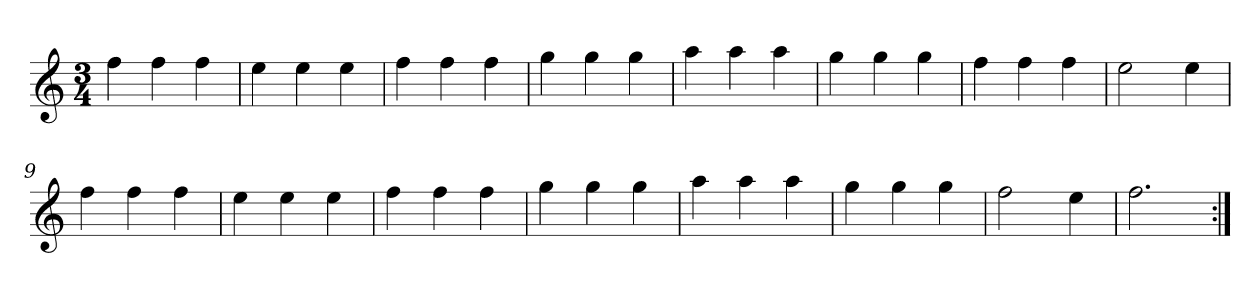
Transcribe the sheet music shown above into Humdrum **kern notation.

**kern
*part1
*staff1
*clefG2
*k[]
*D:dor
*M3/4
*MM120
=1
4ff
4ff
4ff
=2
4ee
4ee
4ee
=3
4ff
4ff
4ff
=4
4gg
4gg
4gg
=5
4aa
4aa
4aa
=6
4gg
4gg
4gg
=7
4ff
4ff
4ff
=8
2ee
4ee
=9
4ff
4ff
4ff
=10
4ee
4ee
4ee
=11
4ff
4ff
4ff
=12
4gg
4gg
4gg
=13
4aa
4aa
4aa
=14
4gg
4gg
4gg
=15
2ff
4ee
=16
2.ff
=:|!
*-
